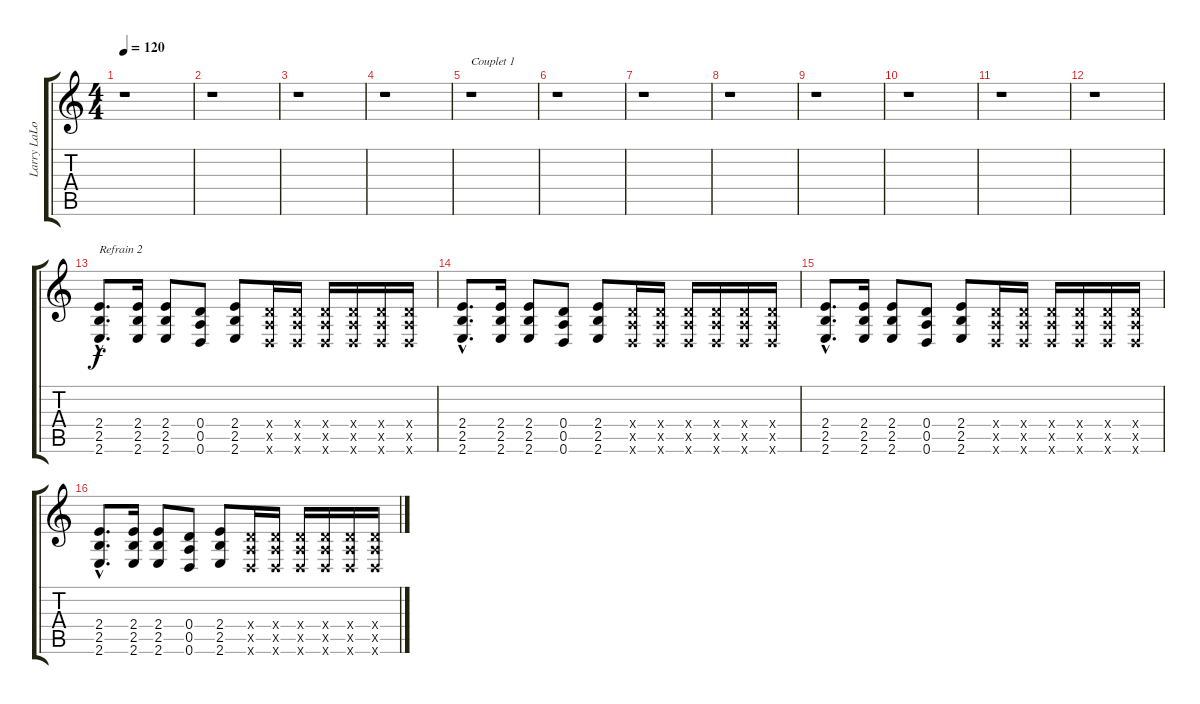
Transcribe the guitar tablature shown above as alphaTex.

\track ("Larry LaLonde" "Larry LaLo") {instrument distortionguitar}
\staff {score tabs}
\tuning (E4 B3 G3 D3 A2 D2) {hide}
\ts (4 4)
\tempo 120
\clef g2
\ks c
r.1{dy f} |
r.1 |
r.1 |
r.1 |
r.1{txt "Couplet 1"} |
r.1 |
r.1 |
r.1 |
r.1 |
r.1 |
r.1 |
r.1 |
(2.4{hac} 2.5{hac} 2.6{hac}).8{d txt "Refrain 2"} (2.4 2.5 2.6).16 (2.4 2.5 2.6).8 (0.4 0.5 0.6).8 (2.4 2.5 2.6).8 (0.4{x} 0.5{x} 0.6{x}).16 (0.4{x} 0.5{x} 0.6{x}).16 (0.4{x} 0.5{x} 0.6{x}).16 (0.4{x} 0.5{x} 0.6{x}).16 (0.4{x} 0.5{x} 0.6{x}).16 (0.4{x} 0.5{x} 0.6{x}).16 |
(2.4{hac} 2.5{hac} 2.6{hac}).8{d} (2.4 2.5 2.6).16 (2.4 2.5 2.6).8 (0.4 0.5 0.6).8 (2.4 2.5 2.6).8 (0.4{x} 0.5{x} 0.6{x}).16 (0.4{x} 0.5{x} 0.6{x}).16 (0.4{x} 0.5{x} 0.6{x}).16 (0.4{x} 0.5{x} 0.6{x}).16 (0.4{x} 0.5{x} 0.6{x}).16 (0.4{x} 0.5{x} 0.6{x}).16 |
(2.4{hac} 2.5{hac} 2.6{hac}).8{d} (2.4 2.5 2.6).16 (2.4 2.5 2.6).8 (0.4 0.5 0.6).8 (2.4 2.5 2.6).8 (0.4{x} 0.5{x} 0.6{x}).16 (0.4{x} 0.5{x} 0.6{x}).16 (0.4{x} 0.5{x} 0.6{x}).16 (0.4{x} 0.5{x} 0.6{x}).16 (0.4{x} 0.5{x} 0.6{x}).16 (0.4{x} 0.5{x} 0.6{x}).16 |
(2.4{hac} 2.5{hac} 2.6{hac}).8{d} (2.4 2.5 2.6).16 (2.4 2.5 2.6).8 (0.4 0.5 0.6).8 (2.4 2.5 2.6).8 (0.4{x} 0.5{x} 0.6{x}).16 (0.4{x} 0.5{x} 0.6{x}).16 (0.4{x} 0.5{x} 0.6{x}).16 (0.4{x} 0.5{x} 0.6{x}).16 (0.4{x} 0.5{x} 0.6{x}).16 (0.4{x} 0.5{x} 0.6{x}).16
